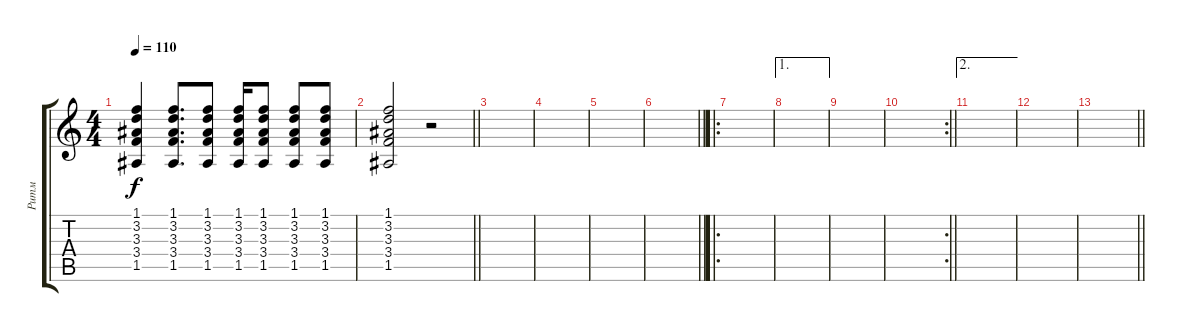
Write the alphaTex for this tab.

\track ("Ритм" "Ритм") {instrument acousticguitarsteel}
\staff {score tabs}
\tuning (E4 B3 G3 D3 A2 E2) {hide}
\ts (4 4)
\tempo 110
\clef g2
\ks c
(1.1 3.2 3.3 3.4 1.5).4{dy f} (1.1 3.2 3.3 3.4 1.5).8{d} (1.1 3.2 3.3 3.4 1.5).8 (1.1 3.2 3.3 3.4 1.5).16 (1.1 3.2 3.3 3.4 1.5).8 (1.1 3.2 3.3 3.4 1.5).8 (1.1 3.2 3.3 3.4 1.5).8 |
\barLineRight lightlight
(1.1 3.2 3.3 3.4 1.5).2 r.2 |
|
|
|
\barLineRight lightlight
|
\ro
|
\ae 1
|
|
\rc 2
\barLineRight lightlight
|
\ae 2
|
|
\barLineRight lightlight
